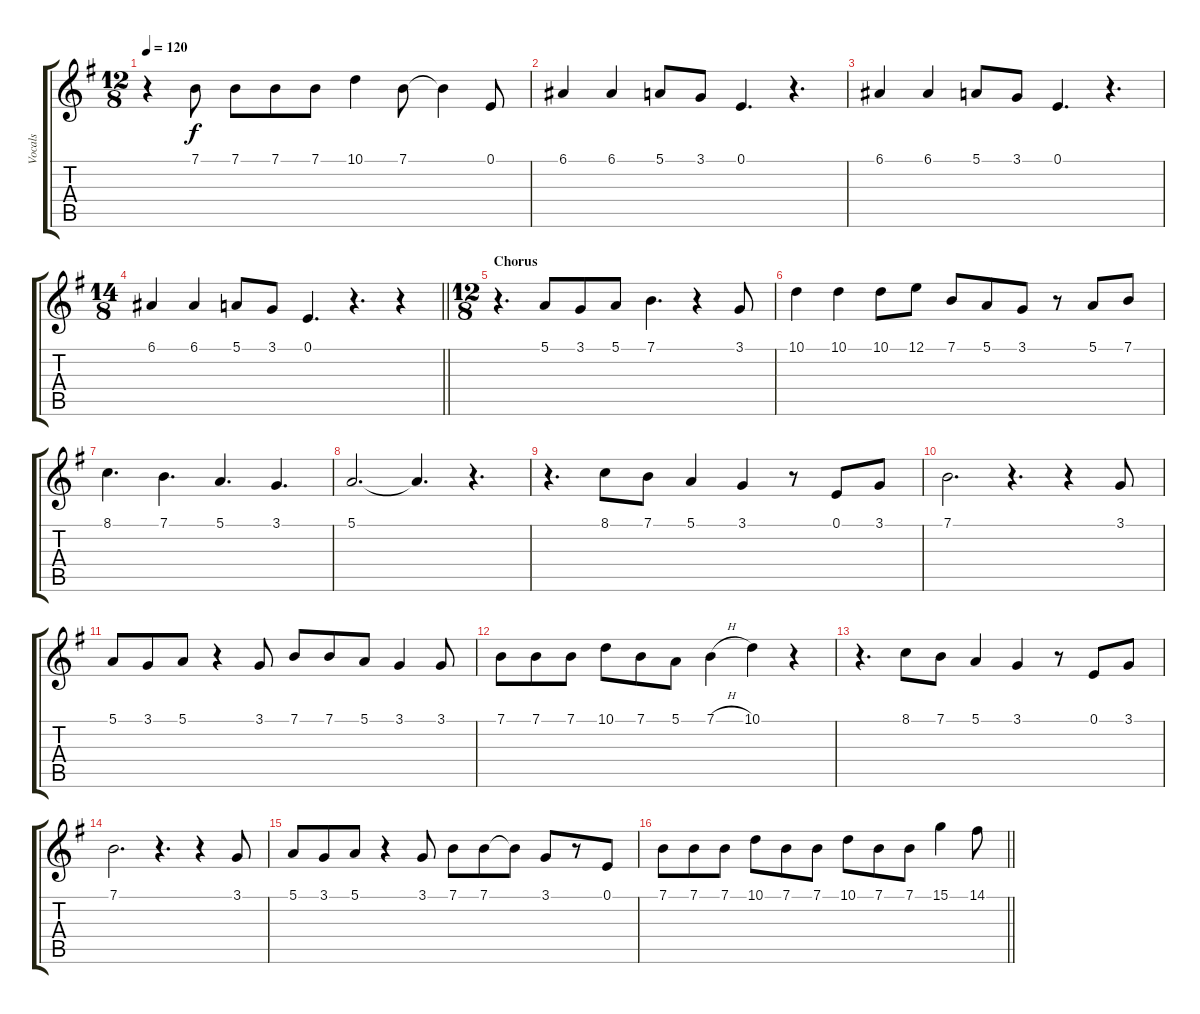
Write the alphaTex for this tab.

\track ("Vocals" "Vocals") {instrument violin}
\staff {score tabs}
\tuning (E4 B3 G3 D3 A2 E2) {hide}
\ts (12 8)
\tempo 120
\clef g2
\ks eminor
r.4{dy f} 7.1.8 7.1.8 7.1.8 7.1.8 10.1.4 7.1.8 7.1{t}.4 0.1.8 |
6.1.4 6.1.4 5.1.8 3.1.8 0.1.4{d} r.4{d} |
6.1.4 6.1.4 5.1.8 3.1.8 0.1.4{d} r.4{d} |
\ts (14 8)
\barLineRight lightlight
6.1.4 6.1.4 5.1.8 3.1.8 0.1.4{d} r.4{d} r.4 |
\ts (12 8)
\section ("" "Chorus")
r.4{d} 5.1.8 3.1.8 5.1.8 7.1.4{d} r.4 3.1.8 |
10.1.4 10.1.4 10.1.8 12.1.8 7.1.8 5.1.8 3.1.8 r.8 5.1.8 7.1.8 |
8.1.4{d} 7.1.4{d} 5.1.4{d} 3.1.4{d} |
5.1.2{d} 5.1{t}.4{d} r.4{d} |
r.4{d} 8.1.8 7.1.8 5.1.4 3.1.4 r.8 0.1.8 3.1.8 |
7.1.2{d} r.4{d} r.4 3.1.8 |
5.1.8 3.1.8 5.1.8 r.4 3.1.8 7.1.8 7.1.8 5.1.8 3.1.4 3.1.8 |
7.1.8 7.1.8 7.1.8 10.1.8 7.1.8 5.1.8 7.1{h}.4 10.1.4 r.4 |
r.4{d} 8.1.8 7.1.8 5.1.4 3.1.4 r.8 0.1.8 3.1.8 |
7.1.2{d} r.4{d} r.4 3.1.8 |
5.1.8 3.1.8 5.1.8 r.4 3.1.8 7.1.8 7.1.8 7.1{t}.8 3.1.8 r.8 0.1.8 |
\barLineRight lightlight
7.1.8 7.1.8 7.1.8 10.1.8 7.1.8 7.1.8 10.1.8 7.1.8 7.1.8 15.1.4 14.1.8
